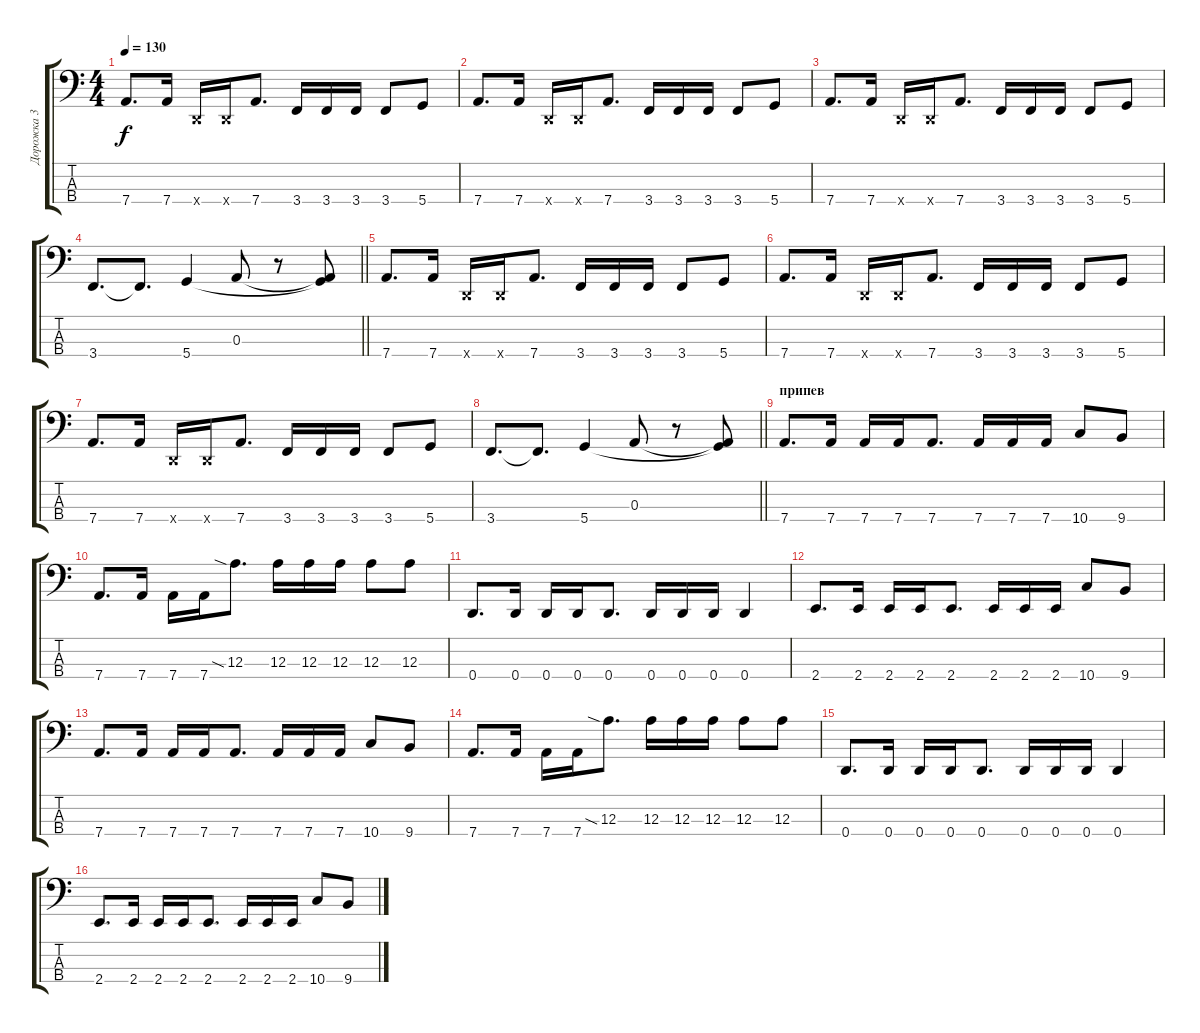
\track ("Дорожка 3" "Дорожка 3") {instrument slapbass1}
\staff {score tabs}
\tuning (G2 D2 A1 D1) {hide}
\ts (4 4)
\tempo 130
\clef f4
\ks c
7.4.8{d dy f} 7.4.16 0.4{x}.16 0.4{x}.16 7.4.8{d} 3.4.16 3.4.16 3.4.16 3.4.8 5.4.8 |
7.4.8{d} 7.4.16 0.4{x}.16 0.4{x}.16 7.4.8{d} 3.4.16 3.4.16 3.4.16 3.4.8 5.4.8 |
7.4.8{d} 7.4.16 0.4{x}.16 0.4{x}.16 7.4.8{d} 3.4.16 3.4.16 3.4.16 3.4.8 5.4.8 |
\barLineRight lightlight
3.4.8{d} 3.4{t}.8{d} 5.4.4 0.3.8 r.8 (0.3{t} 5.4{t}).8 |
7.4.8{d} 7.4.16 0.4{x}.16 0.4{x}.16 7.4.8{d} 3.4.16 3.4.16 3.4.16 3.4.8 5.4.8 |
7.4.8{d} 7.4.16 0.4{x}.16 0.4{x}.16 7.4.8{d} 3.4.16 3.4.16 3.4.16 3.4.8 5.4.8 |
7.4.8{d} 7.4.16 0.4{x}.16 0.4{x}.16 7.4.8{d} 3.4.16 3.4.16 3.4.16 3.4.8 5.4.8 |
\barLineRight lightlight
3.4.8{d} 3.4{t}.8{d} 5.4.4 0.3.8 r.8 (0.3{t} 5.4{t}).8 |
\section ("" "припев")
7.4.8{d} 7.4.16 7.4.16 7.4.16 7.4.8{d} 7.4.16 7.4.16 7.4.16 10.4.8 9.4.8 |
7.4.8{d} 7.4.16 7.4.16 7.4.16 12.3{sia}.8{d} 12.3.16 12.3.16 12.3.16 12.3.8 12.3.8 |
0.4.8{d} 0.4.16 0.4.16 0.4.16 0.4.8{d} 0.4.16 0.4.16 0.4.16 0.4.4 |
2.4.8{d} 2.4.16 2.4.16 2.4.16 2.4.8{d} 2.4.16 2.4.16 2.4.16 10.4.8 9.4.8 |
7.4.8{d} 7.4.16 7.4.16 7.4.16 7.4.8{d} 7.4.16 7.4.16 7.4.16 10.4.8 9.4.8 |
7.4.8{d} 7.4.16 7.4.16 7.4.16 12.3{sia}.8{d} 12.3.16 12.3.16 12.3.16 12.3.8 12.3.8 |
0.4.8{d} 0.4.16 0.4.16 0.4.16 0.4.8{d} 0.4.16 0.4.16 0.4.16 0.4.4 |
2.4.8{d} 2.4.16 2.4.16 2.4.16 2.4.8{d} 2.4.16 2.4.16 2.4.16 10.4.8 9.4.8
